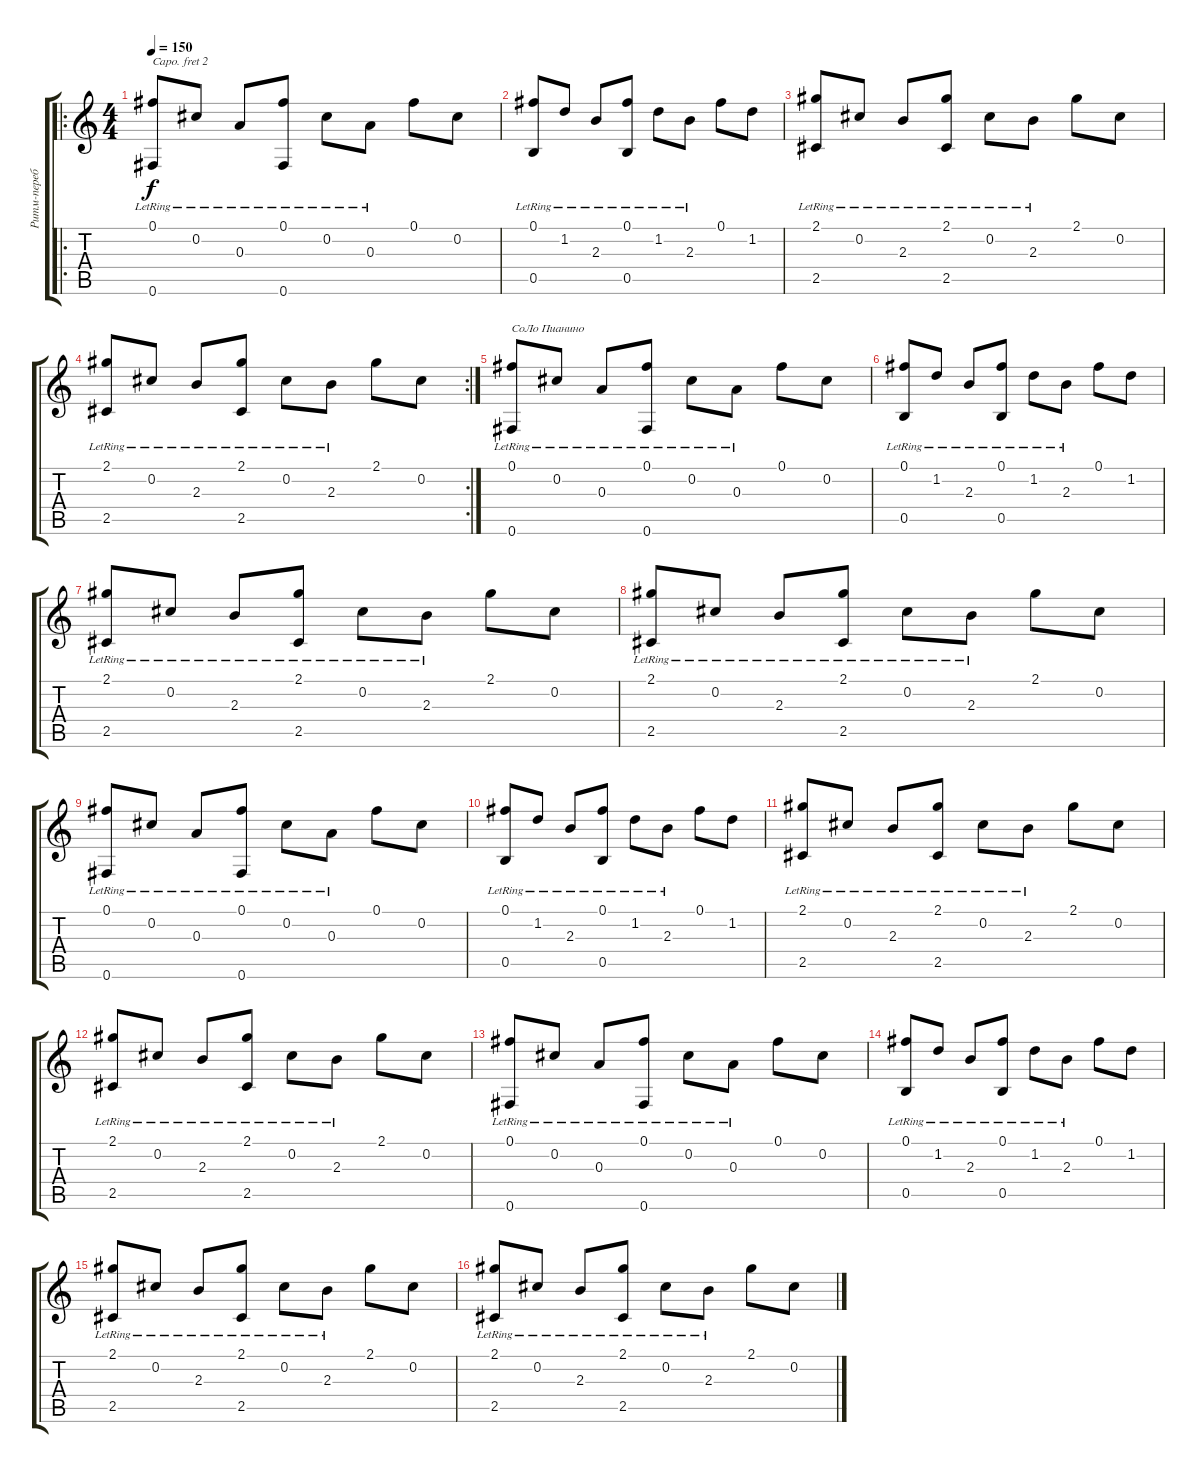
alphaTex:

\track ("Ритм-перебор" "Ритм-переб") {instrument acousticguitarsteel}
\staff {score tabs}
\capo 2
\tuning (E4 B3 G3 D3 A2 E2) {hide}
\ro
\ts (4 4)
\tempo 150
\clef g2
\ks c
(0.1{lr} 0.6{lr}).8{dy f} 0.2{lr}.8 0.3{lr}.8 (0.1{lr} 0.6{lr}).8 0.2{lr}.8 0.3{lr}.8 0.1.8 0.2.8 |
(0.1{lr} 0.5{lr}).8 1.2{lr}.8 2.3{lr}.8 (0.1{lr} 0.5{lr}).8 1.2{lr}.8 2.3{lr}.8 0.1.8 1.2.8 |
(2.1{lr} 2.5{lr}).8 0.2{lr}.8 2.3{lr}.8 (2.1 2.5{lr}).8 0.2{lr}.8 2.3{lr}.8 2.1.8 0.2.8 |
\rc 2
(2.1{lr} 2.5{lr}).8 0.2{lr}.8 2.3{lr}.8 (2.1 2.5{lr}).8 0.2{lr}.8 2.3{lr}.8 2.1.8 0.2.8 |
(0.1{lr} 0.6{lr}).8{txt "СоЛо Пианино"} 0.2{lr}.8 0.3{lr}.8 (0.1{lr} 0.6{lr}).8 0.2{lr}.8 0.3{lr}.8 0.1.8 0.2.8 |
(0.1{lr} 0.5{lr}).8 1.2{lr}.8 2.3{lr}.8 (0.1{lr} 0.5{lr}).8 1.2{lr}.8 2.3{lr}.8 0.1.8 1.2.8 |
(2.1{lr} 2.5{lr}).8 0.2{lr}.8 2.3{lr}.8 (2.1 2.5{lr}).8 0.2{lr}.8 2.3{lr}.8 2.1.8 0.2.8 |
(2.1{lr} 2.5{lr}).8 0.2{lr}.8 2.3{lr}.8 (2.1 2.5{lr}).8 0.2{lr}.8 2.3{lr}.8 2.1.8 0.2.8 |
(0.1{lr} 0.6{lr}).8 0.2{lr}.8 0.3{lr}.8 (0.1{lr} 0.6{lr}).8 0.2{lr}.8 0.3{lr}.8 0.1.8 0.2.8 |
(0.1{lr} 0.5{lr}).8 1.2{lr}.8 2.3{lr}.8 (0.1{lr} 0.5{lr}).8 1.2{lr}.8 2.3{lr}.8 0.1.8 1.2.8 |
(2.1{lr} 2.5{lr}).8 0.2{lr}.8 2.3{lr}.8 (2.1 2.5{lr}).8 0.2{lr}.8 2.3{lr}.8 2.1.8 0.2.8 |
(2.1{lr} 2.5{lr}).8 0.2{lr}.8 2.3{lr}.8 (2.1 2.5{lr}).8 0.2{lr}.8 2.3{lr}.8 2.1.8 0.2.8 |
(0.1{lr} 0.6{lr}).8 0.2{lr}.8 0.3{lr}.8 (0.1{lr} 0.6{lr}).8 0.2{lr}.8 0.3{lr}.8 0.1.8 0.2.8 |
(0.1{lr} 0.5{lr}).8 1.2{lr}.8 2.3{lr}.8 (0.1{lr} 0.5{lr}).8 1.2{lr}.8 2.3{lr}.8 0.1.8 1.2.8 |
(2.1{lr} 2.5{lr}).8 0.2{lr}.8 2.3{lr}.8 (2.1 2.5{lr}).8 0.2{lr}.8 2.3{lr}.8 2.1.8 0.2.8 |
(2.1{lr} 2.5{lr}).8 0.2{lr}.8 2.3{lr}.8 (2.1 2.5{lr}).8 0.2{lr}.8 2.3{lr}.8 2.1.8 0.2.8
